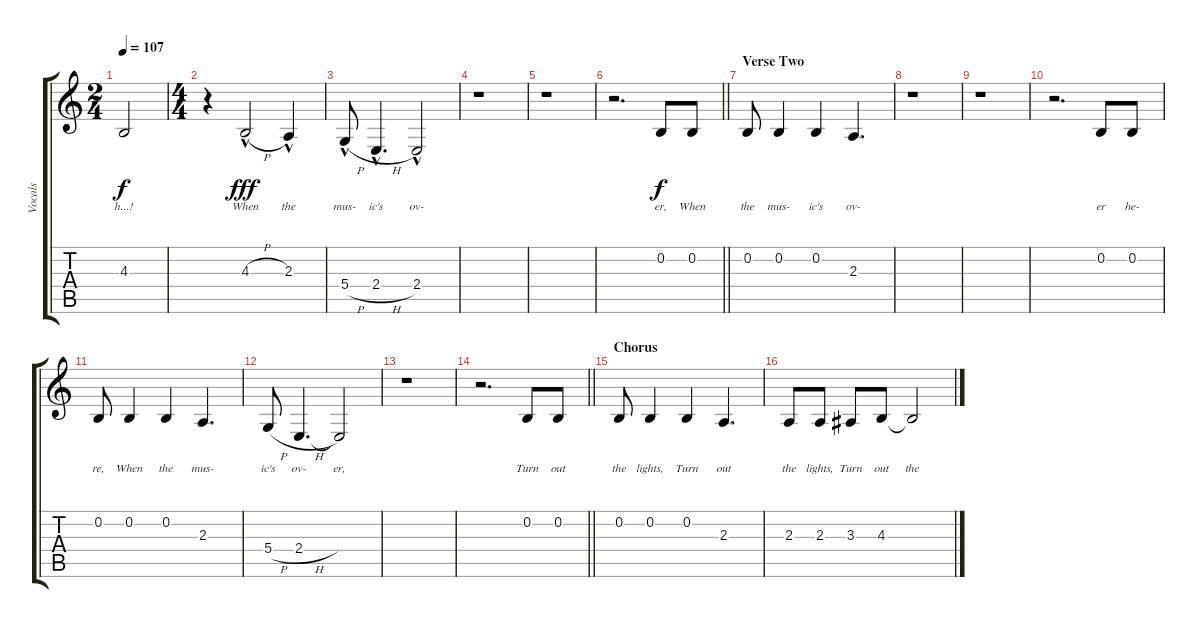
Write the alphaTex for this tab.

\track ("Vocals" "Vocals") {instrument flute}
\staff {score tabs}
\tuning (E4 B3 G3 D3 A2 E2) {hide}
\ts (2 4)
\tempo 107
\clef g2
\ks c
4.3{t}.2{lyrics (0 "h...!") lyrics (1 "") lyrics (2 "") lyrics (3 "") lyrics (4 "") dy f} |
\ts (4 4)
r.4 4.3{h hac}.2{lyrics (0 "When") lyrics (1 "") lyrics (2 "") lyrics (3 "") lyrics (4 "") dy fff} 2.3{hac}.4{lyrics (0 "the") lyrics (1 "") lyrics (2 "") lyrics (3 "") lyrics (4 "")} |
5.4{h hac}.8{lyrics (0 "mus-") lyrics (1 "") lyrics (2 "") lyrics (3 "") lyrics (4 "")} 2.4{h hac}.4{d lyrics (0 "ic's") lyrics (1 "") lyrics (2 "") lyrics (3 "") lyrics (4 "")} 2.4{hac}.2{lyrics (0 "ov-") lyrics (1 "") lyrics (2 "") lyrics (3 "") lyrics (4 "")} |
r.1 |
r.1 |
\barLineRight lightlight
r.2{d} 0.2.8{lyrics (0 "er,") lyrics (1 "") lyrics (2 "") lyrics (3 "") lyrics (4 "") dy f} 0.2.8{lyrics (0 "When") lyrics (1 "") lyrics (2 "") lyrics (3 "") lyrics (4 "")} |
\section ("" "Verse Two")
0.2.8{lyrics (0 "the") lyrics (1 "") lyrics (2 "") lyrics (3 "") lyrics (4 "")} 0.2.4{lyrics (0 "mus-") lyrics (1 "") lyrics (2 "") lyrics (3 "") lyrics (4 "")} 0.2.4{lyrics (0 "ic's") lyrics (1 "") lyrics (2 "") lyrics (3 "") lyrics (4 "")} 2.3.4{d lyrics (0 "ov-") lyrics (1 "") lyrics (2 "") lyrics (3 "") lyrics (4 "")} |
r.1 |
r.1 |
r.2{d} 0.2.8{lyrics (0 "er") lyrics (1 "") lyrics (2 "") lyrics (3 "") lyrics (4 "")} 0.2.8{lyrics (0 "he-") lyrics (1 "") lyrics (2 "") lyrics (3 "") lyrics (4 "")} |
0.2.8{lyrics (0 "re,") lyrics (1 "") lyrics (2 "") lyrics (3 "") lyrics (4 "")} 0.2.4{lyrics (0 "When") lyrics (1 "") lyrics (2 "") lyrics (3 "") lyrics (4 "")} 0.2.4{lyrics (0 "the") lyrics (1 "") lyrics (2 "") lyrics (3 "") lyrics (4 "")} 2.3.4{d lyrics (0 "mus-") lyrics (1 "") lyrics (2 "") lyrics (3 "") lyrics (4 "")} |
5.4{h}.8{lyrics (0 "ic's") lyrics (1 "") lyrics (2 "") lyrics (3 "") lyrics (4 "")} 2.4{h}.4{d lyrics (0 "ov-") lyrics (1 "") lyrics (2 "") lyrics (3 "") lyrics (4 "")} 2.4{t}.2{lyrics (0 "er,") lyrics (1 "") lyrics (2 "") lyrics (3 "") lyrics (4 "")} |
r.1 |
\barLineRight lightlight
r.2{d} 0.2.8{lyrics (0 "Turn") lyrics (1 "") lyrics (2 "") lyrics (3 "") lyrics (4 "")} 0.2.8{lyrics (0 "out") lyrics (1 "") lyrics (2 "") lyrics (3 "") lyrics (4 "")} |
\section ("" "Chorus")
0.2.8{lyrics (0 "the") lyrics (1 "") lyrics (2 "") lyrics (3 "") lyrics (4 "")} 0.2.4{lyrics (0 "lights,") lyrics (1 "") lyrics (2 "") lyrics (3 "") lyrics (4 "")} 0.2.4{lyrics (0 "Turn") lyrics (1 "") lyrics (2 "") lyrics (3 "") lyrics (4 "")} 2.3.4{d lyrics (0 "out") lyrics (1 "") lyrics (2 "") lyrics (3 "") lyrics (4 "")} |
2.3.8{lyrics (0 "the") lyrics (1 "") lyrics (2 "") lyrics (3 "") lyrics (4 "")} 2.3.8{lyrics (0 "lights,") lyrics (1 "") lyrics (2 "") lyrics (3 "") lyrics (4 "")} 3.3.8{lyrics (0 "Turn") lyrics (1 "") lyrics (2 "") lyrics (3 "") lyrics (4 "")} 4.3.8{lyrics (0 "out") lyrics (1 "") lyrics (2 "") lyrics (3 "") lyrics (4 "")} 4.3{t}.2{lyrics (0 "the") lyrics (1 "") lyrics (2 "") lyrics (3 "") lyrics (4 "")}
